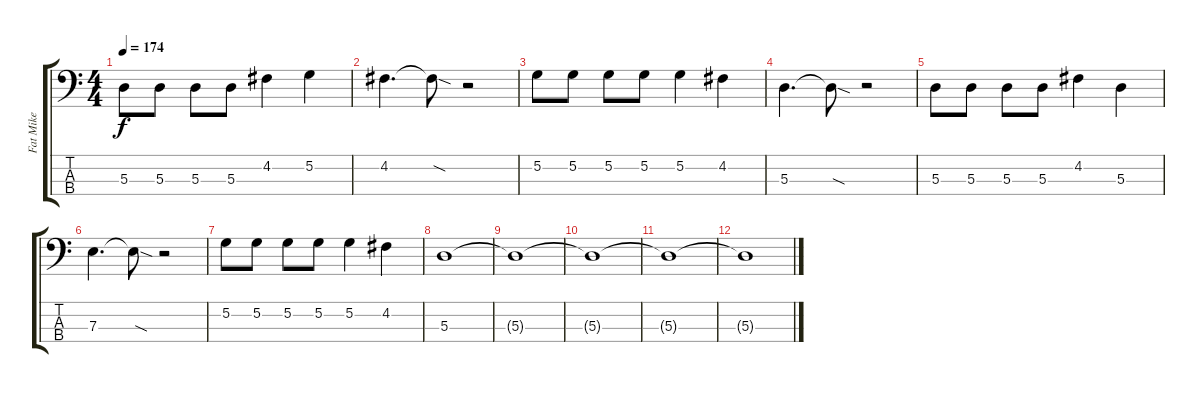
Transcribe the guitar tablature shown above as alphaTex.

\track ("Fat Mike" "Fat Mike") {instrument electricbasspick}
\staff {score tabs}
\tuning (G2 D2 A1 E1) {hide}
\ts (4 4)
\tempo 174
\clef f4
\ks c
5.3.8{dy f} 5.3.8 5.3.8 5.3.8 4.2.4 5.2.4 |
4.2.4{d} 4.2{sod t}.8 r.2 |
5.2.8 5.2.8 5.2.8 5.2.8 5.2.4 4.2.4 |
5.3.4{d} 5.3{sod t}.8 r.2 |
5.3.8 5.3.8 5.3.8 5.3.8 4.2.4 5.3.4 |
7.3.4{d} 7.3{sod t}.8 r.2 |
5.2.8 5.2.8 5.2.8 5.2.8 5.2.4 4.2.4 |
5.3.1 |
5.3{t}.1 |
5.3{t}.1 |
5.3{t}.1 |
5.3{t}.1
